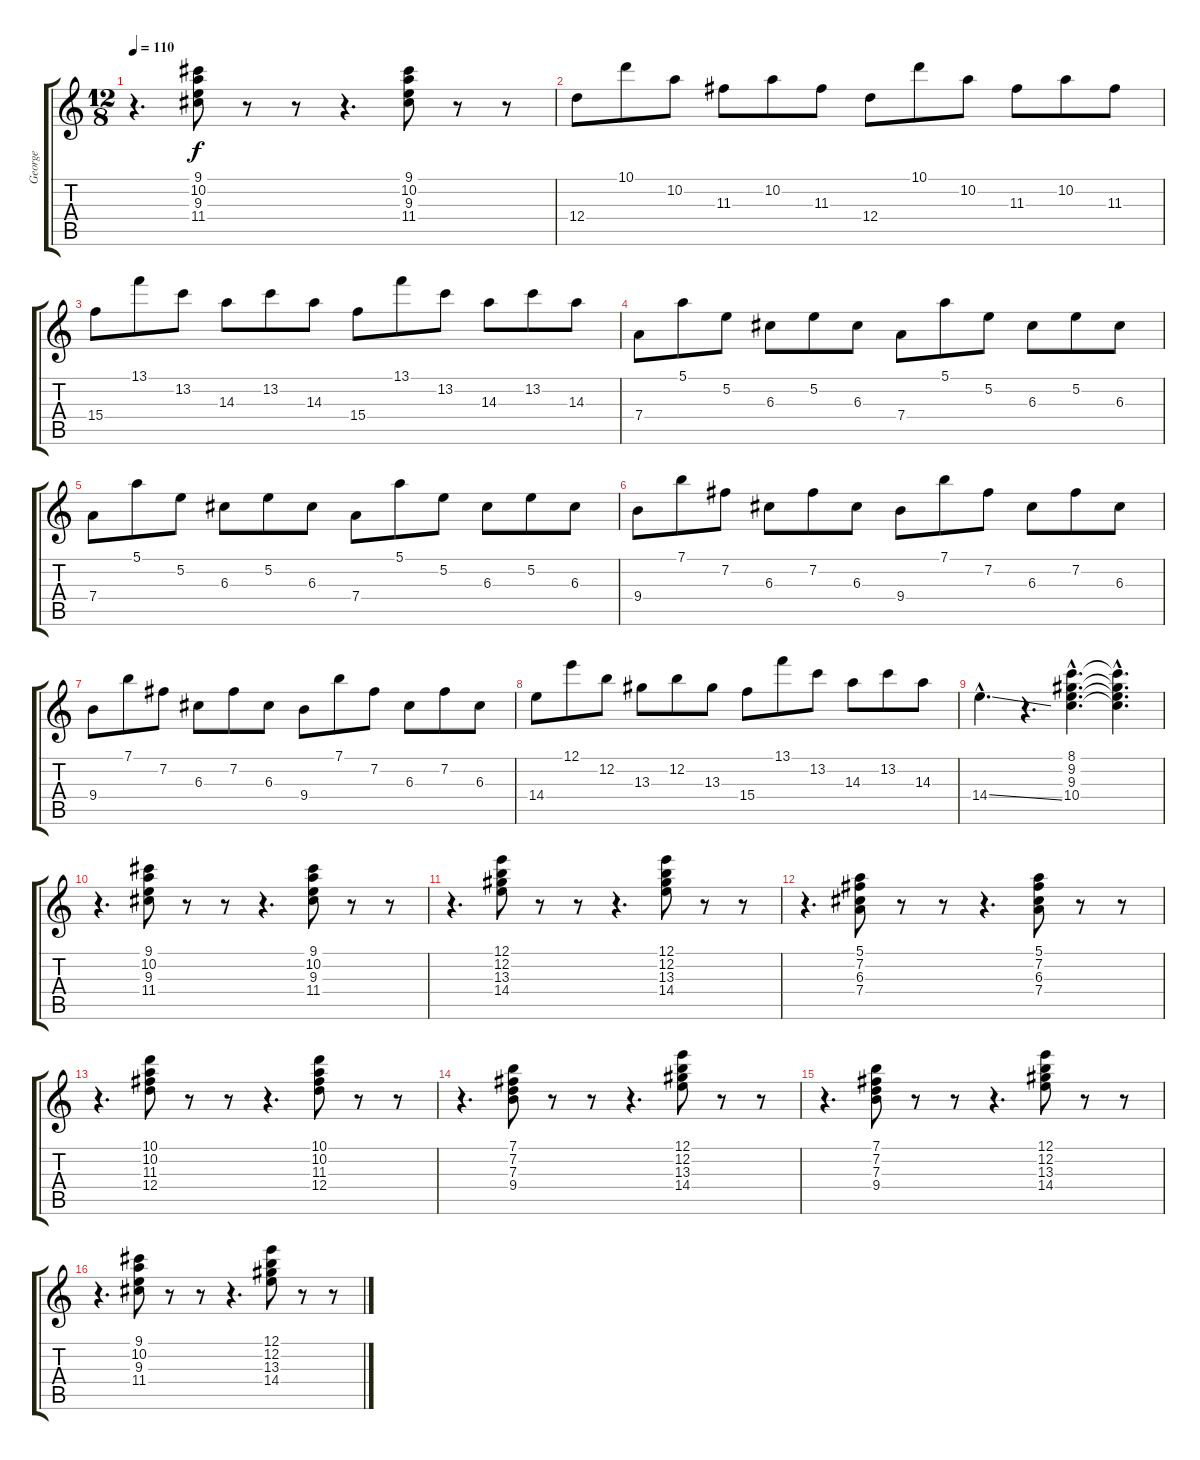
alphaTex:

\track ("George" "George") {instrument overdrivenguitar}
\staff {score tabs}
\tuning (E4 B3 G3 D3 A2 E2) {hide}
\ts (12 8)
\tempo 110
\clef g2
\ks c
r.4{d dy f} (9.1 10.2 9.3 11.4).8 r.8 r.8 r.4{d} (9.1 10.2 9.3 11.4).8 r.8 r.8 |
12.4.8 10.1.8 10.2.8 11.3.8 10.2.8 11.3.8 12.4.8 10.1.8 10.2.8 11.3.8 10.2.8 11.3.8 |
15.4.8 13.1.8 13.2.8 14.3.8 13.2.8 14.3.8 15.4.8 13.1.8 13.2.8 14.3.8 13.2.8 14.3.8 |
7.4.8 5.1.8 5.2.8 6.3.8 5.2.8 6.3.8 7.4.8 5.1.8 5.2.8 6.3.8 5.2.8 6.3.8 |
7.4.8 5.1.8 5.2.8 6.3.8 5.2.8 6.3.8 7.4.8 5.1.8 5.2.8 6.3.8 5.2.8 6.3.8 |
9.4.8 7.1.8 7.2.8 6.3.8 7.2.8 6.3.8 9.4.8 7.1.8 7.2.8 6.3.8 7.2.8 6.3.8 |
9.4.8 7.1.8 7.2.8 6.3.8 7.2.8 6.3.8 9.4.8 7.1.8 7.2.8 6.3.8 7.2.8 6.3.8 |
14.4.8 12.1.8 12.2.8 13.3.8 12.2.8 13.3.8 15.4.8 13.1.8 13.2.8 14.3.8 13.2.8 14.3.8 |
14.4{ss hac}.4{d} r.4{d} (8.1{hac} 9.2{hac} 9.3{hac} 10.4{hac}).4{d} (8.1{hac t} 9.2{hac t} 9.3{hac t} 10.4{hac t}).4{d} |
r.4{d} (9.1 10.2 9.3 11.4).8 r.8 r.8 r.4{d} (9.1 10.2 9.3 11.4).8 r.8 r.8 |
r.4{d} (12.1 12.2 13.3 14.4).8 r.8 r.8 r.4{d} (12.1 12.2 13.3 14.4).8 r.8 r.8 |
r.4{d} (5.1 7.2 6.3 7.4).8 r.8 r.8 r.4{d} (5.1 7.2 6.3 7.4).8 r.8 r.8 |
r.4{d} (10.1 10.2 11.3 12.4).8 r.8 r.8 r.4{d} (10.1 10.2 11.3 12.4).8 r.8 r.8 |
r.4{d} (7.1 7.2 7.3 9.4).8 r.8 r.8 r.4{d} (12.1 12.2 13.3 14.4).8 r.8 r.8 |
r.4{d} (7.1 7.2 7.3 9.4).8 r.8 r.8 r.4{d} (12.1 12.2 13.3 14.4).8 r.8 r.8 |
r.4{d} (9.1 10.2 9.3 11.4).8 r.8 r.8 r.4{d} (12.1 12.2 13.3 14.4).8 r.8 r.8
